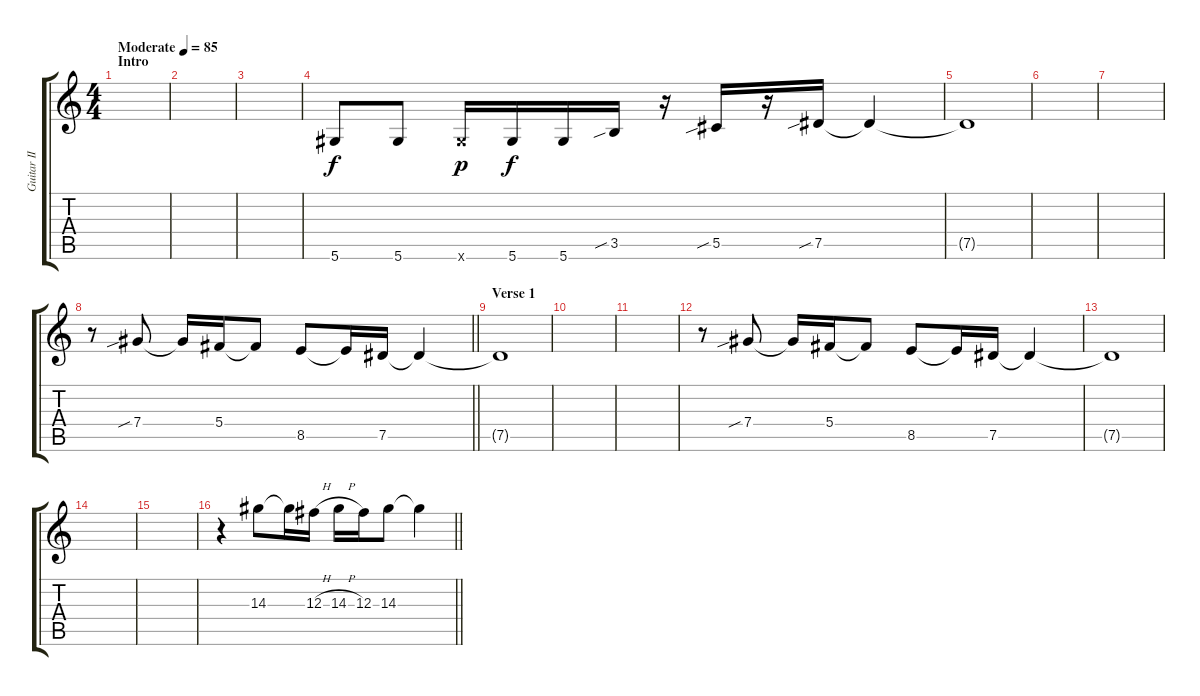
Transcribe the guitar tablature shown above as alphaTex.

\track ("Guitar II (Clean) - Jade" "Guitar II ") {instrument electricguitarjazz}
\staff {score tabs}
\tuning (Eb4 Bb3 Gb3 Db3 Ab2 Eb2) {hide}
\ts (4 4)
\section ("" "Intro")
\tempo (85 "Moderate")
\clef g2
\ks c
|
|
|
5.6.8 5.6.8 5.6{x}.16{dy p} 5.6.16{dy f} 5.6.16 3.5{sib}.16 r.16 5.5{sib}.16 r.16 7.5{sib}.16 7.5{t}.4 |
7.5{t}.1{volume 0} |
|
|
\barLineRight lightlight
r.8{volume 9} 7.4{sib}.8 7.4{t}.16 5.4.16 5.4{t}.8 8.5.8 8.5{t}.16 7.5.16 7.5{t}.4 |
\section ("" "Verse 1")
7.5{t}.1 |
|
|
r.8 7.4{sib}.8 7.4{t}.16 5.4.16 5.4{t}.8 8.5.8 8.5{t}.16 7.5.16 7.5{t}.4 |
7.5{t}.1 |
|
|
\barLineRight lightlight
r.4 14.3.8 14.3{t}.16 12.3{h}.16 14.3{h}.16 12.3.16 14.3.8 14.3{t}.4
